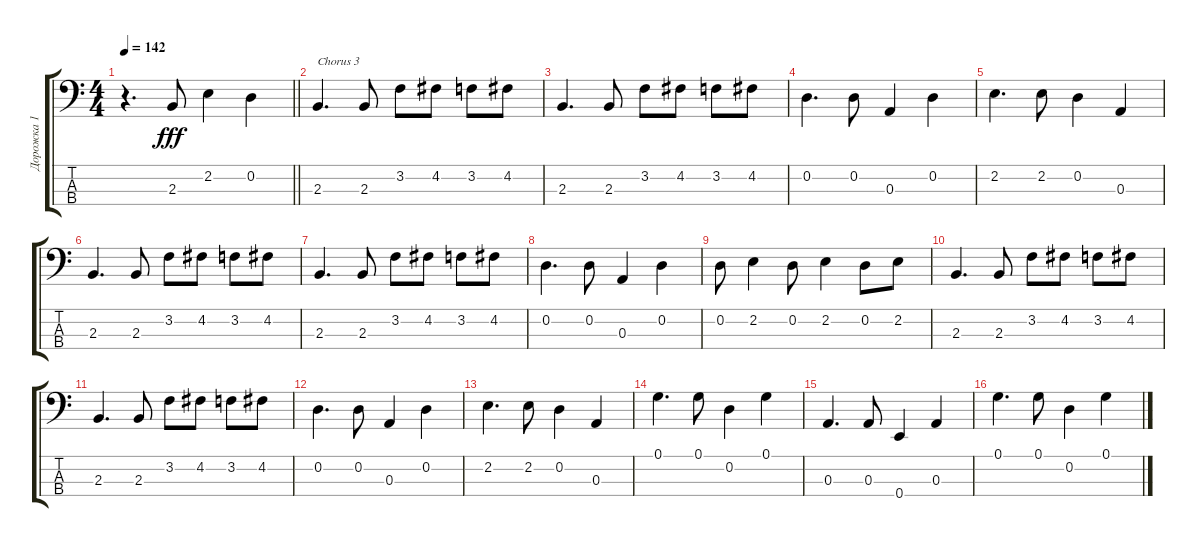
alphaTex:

\track ("Дорожка 1" "Дорожка 1") {instrument electricbassfinger}
\staff {score tabs}
\tuning (G2 D2 A1 E1) {hide}
\ts (4 4)
\tempo 142
\clef f4
\barLineRight lightlight
\ks c
r.4{d dy fff} 2.3.8 2.2.4 0.2.4 |
2.3.4{d txt "Chorus 3"} 2.3.8 3.2.8 4.2.8 3.2.8 4.2.8 |
2.3.4{d} 2.3.8 3.2.8 4.2.8 3.2.8 4.2.8 |
0.2.4{d} 0.2.8 0.3.4 0.2.4 |
2.2.4{d} 2.2.8 0.2.4 0.3.4 |
2.3.4{d} 2.3.8 3.2.8 4.2.8 3.2.8 4.2.8 |
2.3.4{d} 2.3.8 3.2.8 4.2.8 3.2.8 4.2.8 |
0.2.4{d} 0.2.8 0.3.4 0.2.4 |
0.2.8 2.2.4 0.2.8 2.2.4 0.2.8 2.2.8 |
2.3.4{d} 2.3.8 3.2.8 4.2.8 3.2.8 4.2.8 |
2.3.4{d} 2.3.8 3.2.8 4.2.8 3.2.8 4.2.8 |
0.2.4{d} 0.2.8 0.3.4 0.2.4 |
2.2.4{d} 2.2.8 0.2.4 0.3.4 |
0.1.4{d} 0.1.8 0.2.4 0.1.4 |
0.3.4{d} 0.3.8 0.4.4 0.3.4 |
0.1.4{d} 0.1.8 0.2.4 0.1.4
